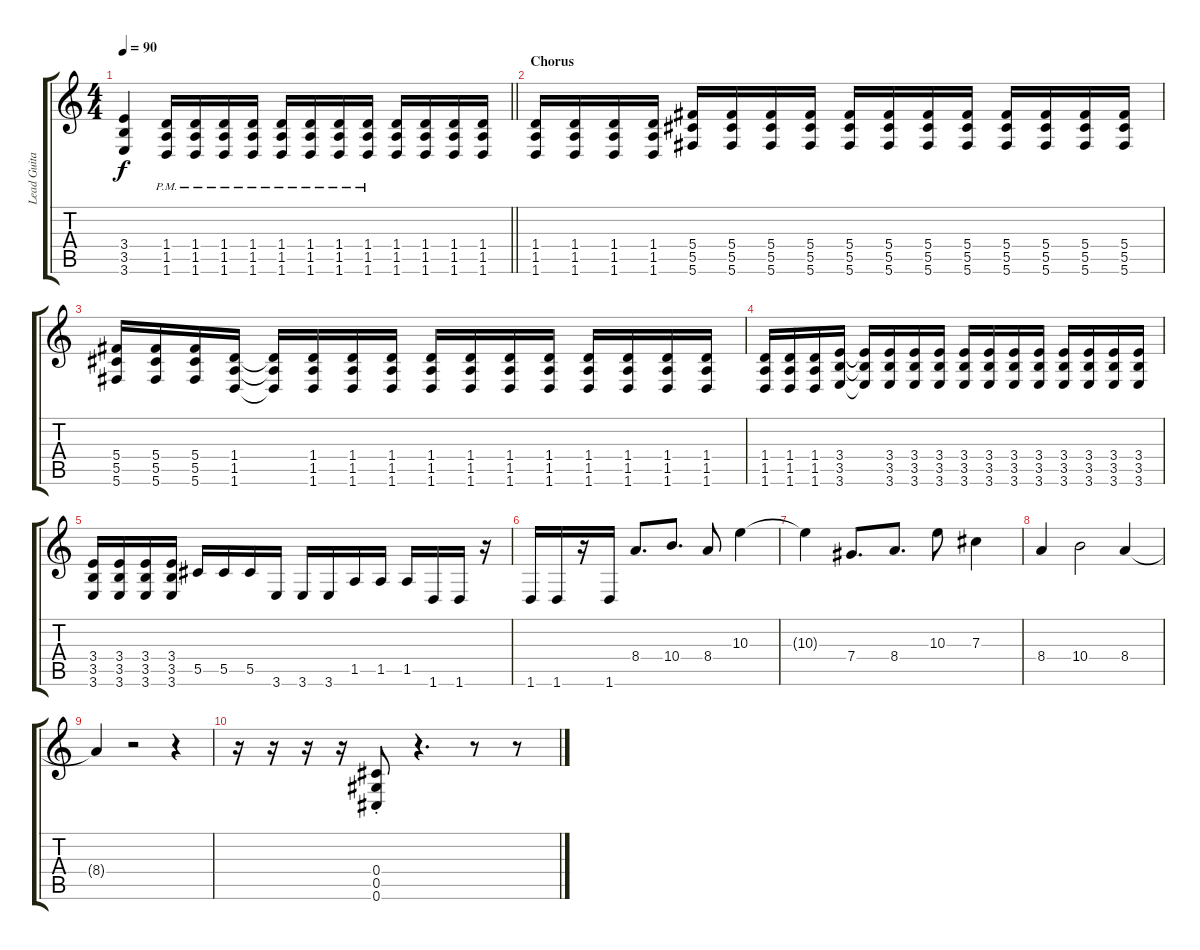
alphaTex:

\track ("Lead Guitar " "Lead Guita") {instrument distortionguitar}
\staff {score tabs}
\tuning (Eb4 Bb3 Gb3 Db3 Ab2 Db2) {hide}
\ts (4 4)
\tempo 90
\clef g2
\barLineRight lightlight
\ks c
(3.4{t} 3.5{t} 3.6{t}).4{dy f} (1.4{pm} 1.5 1.6{pm}).16 (1.4{pm} 1.5{pm} 1.6{pm}).16 (1.4{pm} 1.5{pm} 1.6{pm}).16 (1.4{pm} 1.5{pm} 1.6{pm}).16 (1.4{pm} 1.5{pm} 1.6{pm}).16 (1.4{pm} 1.5{pm} 1.6{pm}).16 (1.4{pm} 1.5{pm} 1.6{pm}).16 (1.4{pm} 1.5{pm} 1.6{pm}).16 (1.4 1.5 1.6).16 (1.4 1.5 1.6).16 (1.4 1.5 1.6).16 (1.4 1.5 1.6).16 |
\section ("" "Chorus")
(1.4 1.5 1.6).16 (1.4 1.5 1.6).16 (1.4 1.5 1.6).16 (1.4 1.5 1.6).16 (5.4 5.5 5.6).16 (5.4 5.5 5.6).16 (5.4 5.5 5.6).16 (5.4 5.5 5.6).16 (5.4 5.5 5.6).16 (5.4 5.5 5.6).16 (5.4 5.5 5.6).16 (5.4 5.5 5.6).16 (5.4 5.5 5.6).16 (5.4 5.5 5.6).16 (5.4 5.5 5.6).16 (5.4 5.5 5.6).16 |
(5.4 5.5 5.6).16 (5.4 5.5 5.6).16 (5.4 5.5 5.6).16 (1.4 1.5 1.6).16 (1.4{t} 1.5{t} 1.6{t}).16 (1.4 1.5 1.6).16 (1.4 1.5 1.6).16 (1.4 1.5 1.6).16 (1.4 1.5 1.6).16 (1.4 1.5 1.6).16 (1.4 1.5 1.6).16 (1.4 1.5 1.6).16 (1.4 1.5 1.6).16 (1.4 1.5 1.6).16 (1.4 1.5 1.6).16 (1.4 1.5 1.6).16 |
(1.4 1.5 1.6).16 (1.4 1.5 1.6).16 (1.4 1.5 1.6).16 (3.4 3.5 3.6).16 (3.4{t} 3.5{t} 3.6{t}).16 (3.4 3.5 3.6).16 (3.4 3.5 3.6).16 (3.4 3.5 3.6).16 (3.4 3.5 3.6).16 (3.4 3.5 3.6).16 (3.4 3.5 3.6).16 (3.4 3.5 3.6).16 (3.4 3.5 3.6).16 (3.4 3.5 3.6).16 (3.4 3.5 3.6).16 (3.4 3.5 3.6).16 |
(3.4 3.5 3.6).16 (3.4 3.5 3.6).16 (3.4 3.5 3.6).16 (3.4 3.5 3.6).16 5.5.16 5.5.16 5.5.16 3.6.16 3.6.16 3.6.16 1.5.16 1.5.16 1.5.16 1.6.16 1.6.16 r.16 |
1.6.16 1.6.16 r.16 1.6.16 8.4.8{d} 10.4.8{d} 8.4.8 10.3.4 |
10.3{t}.4 7.4.8{d} 8.4.8{d} 10.3.8 7.3.4 |
8.4.4 10.4.2 8.4.4 |
8.4{t}.4 r.2 r.4 |
r.16 r.16 r.16 r.16 (0.4{st} 0.5{st} 0.6{st}).8 r.4{d} r.8 r.8
